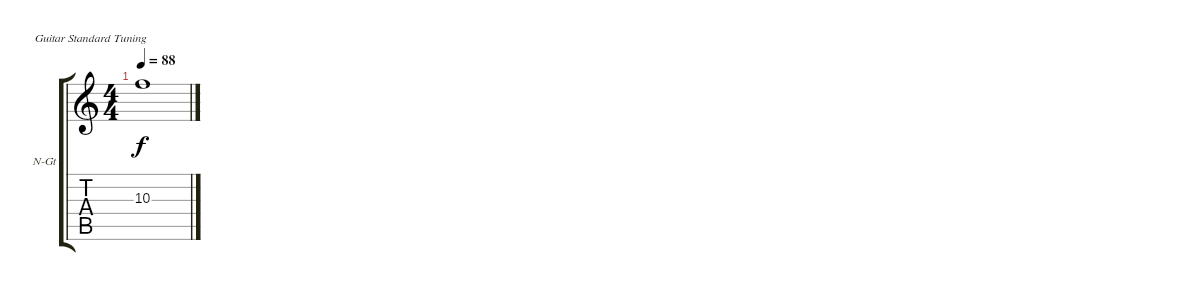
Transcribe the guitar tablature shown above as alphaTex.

\bracketExtendMode groupsimilarinstruments
\firstSystemTrackNameOrientation horizontal
\otherSystemsTrackNameOrientation horizontal
\track ("Ö÷Òô¼ªËû" "N-Gt") {solo instrument acousticguitarnylon}
\staff {score tabs}
\tuning (E4 B3 G3 D3 A2 E2)
\ts (4 4)
\tempo 88
\clef g2
\ks c
10.3.1{dy f}
